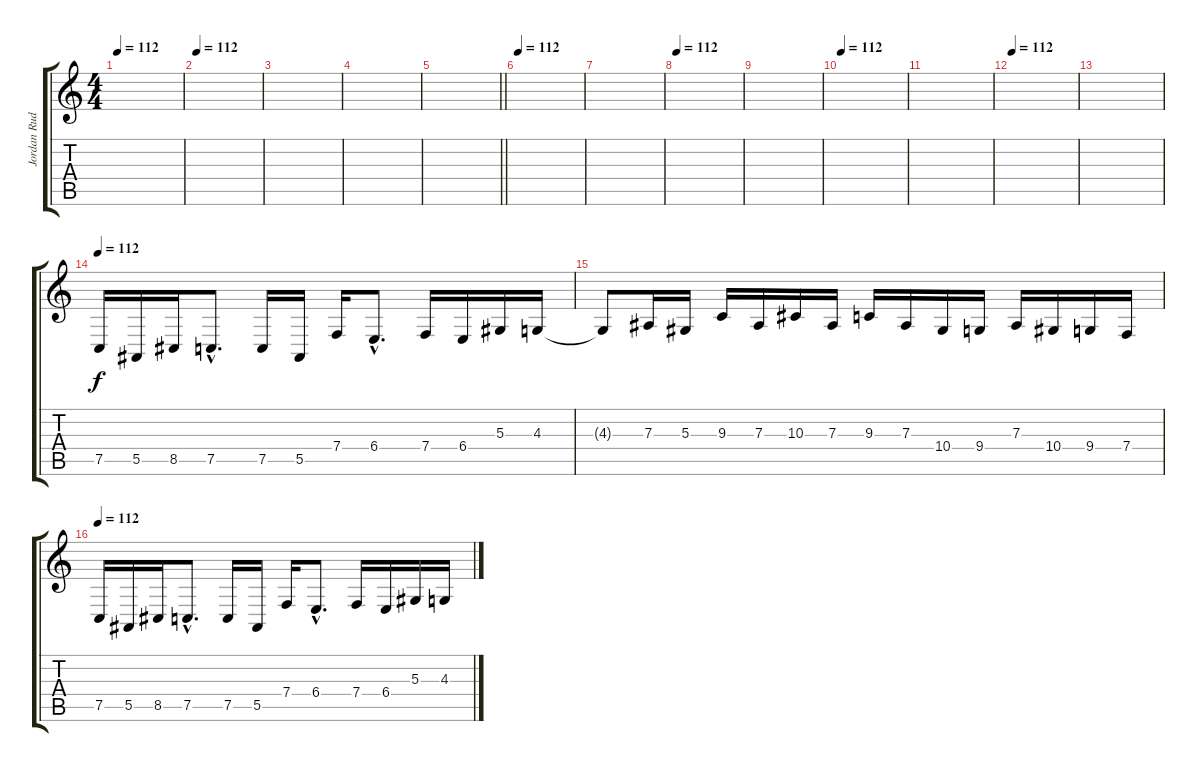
\track ("Jordan Rudess R" "Jordan Rud") {instrument acousticgrandpiano}
\staff {score tabs}
\tuning (C4 G3 Eb3 Bb2 F2 C2) {hide}
\ts (4 4)
\tempo 112
\clef g2
\ks c
|
\tempo 112
|
|
|
\barLineRight lightlight
|
\section ("" "")
\tempo 112
|
|
\tempo 112
|
|
\tempo 112
|
|
\tempo 112
|
|
\tempo 112
7.5.16{volume 13 balance 2 instrument stringensemble1} 5.5.16 8.5.16 7.5{hac}.8{d} 7.5.16 5.5.16 7.4.16 6.4{hac}.8{d} 7.4.16 6.4.16 5.3.16 4.3.16 |
4.3{t}.8 7.3.16 5.3.16 9.3.16 7.3.16 10.3.16 7.3.16 9.3.16 7.3.16 10.4.16 9.4.16 7.3.16 10.4.16 9.4.16 7.4.16 |
\tempo 112
7.5.16 5.5.16 8.5.16 7.5{hac}.8{d} 7.5.16 5.5.16 7.4.16 6.4{hac}.8{d} 7.4.16 6.4.16 5.3.16 4.3.16
